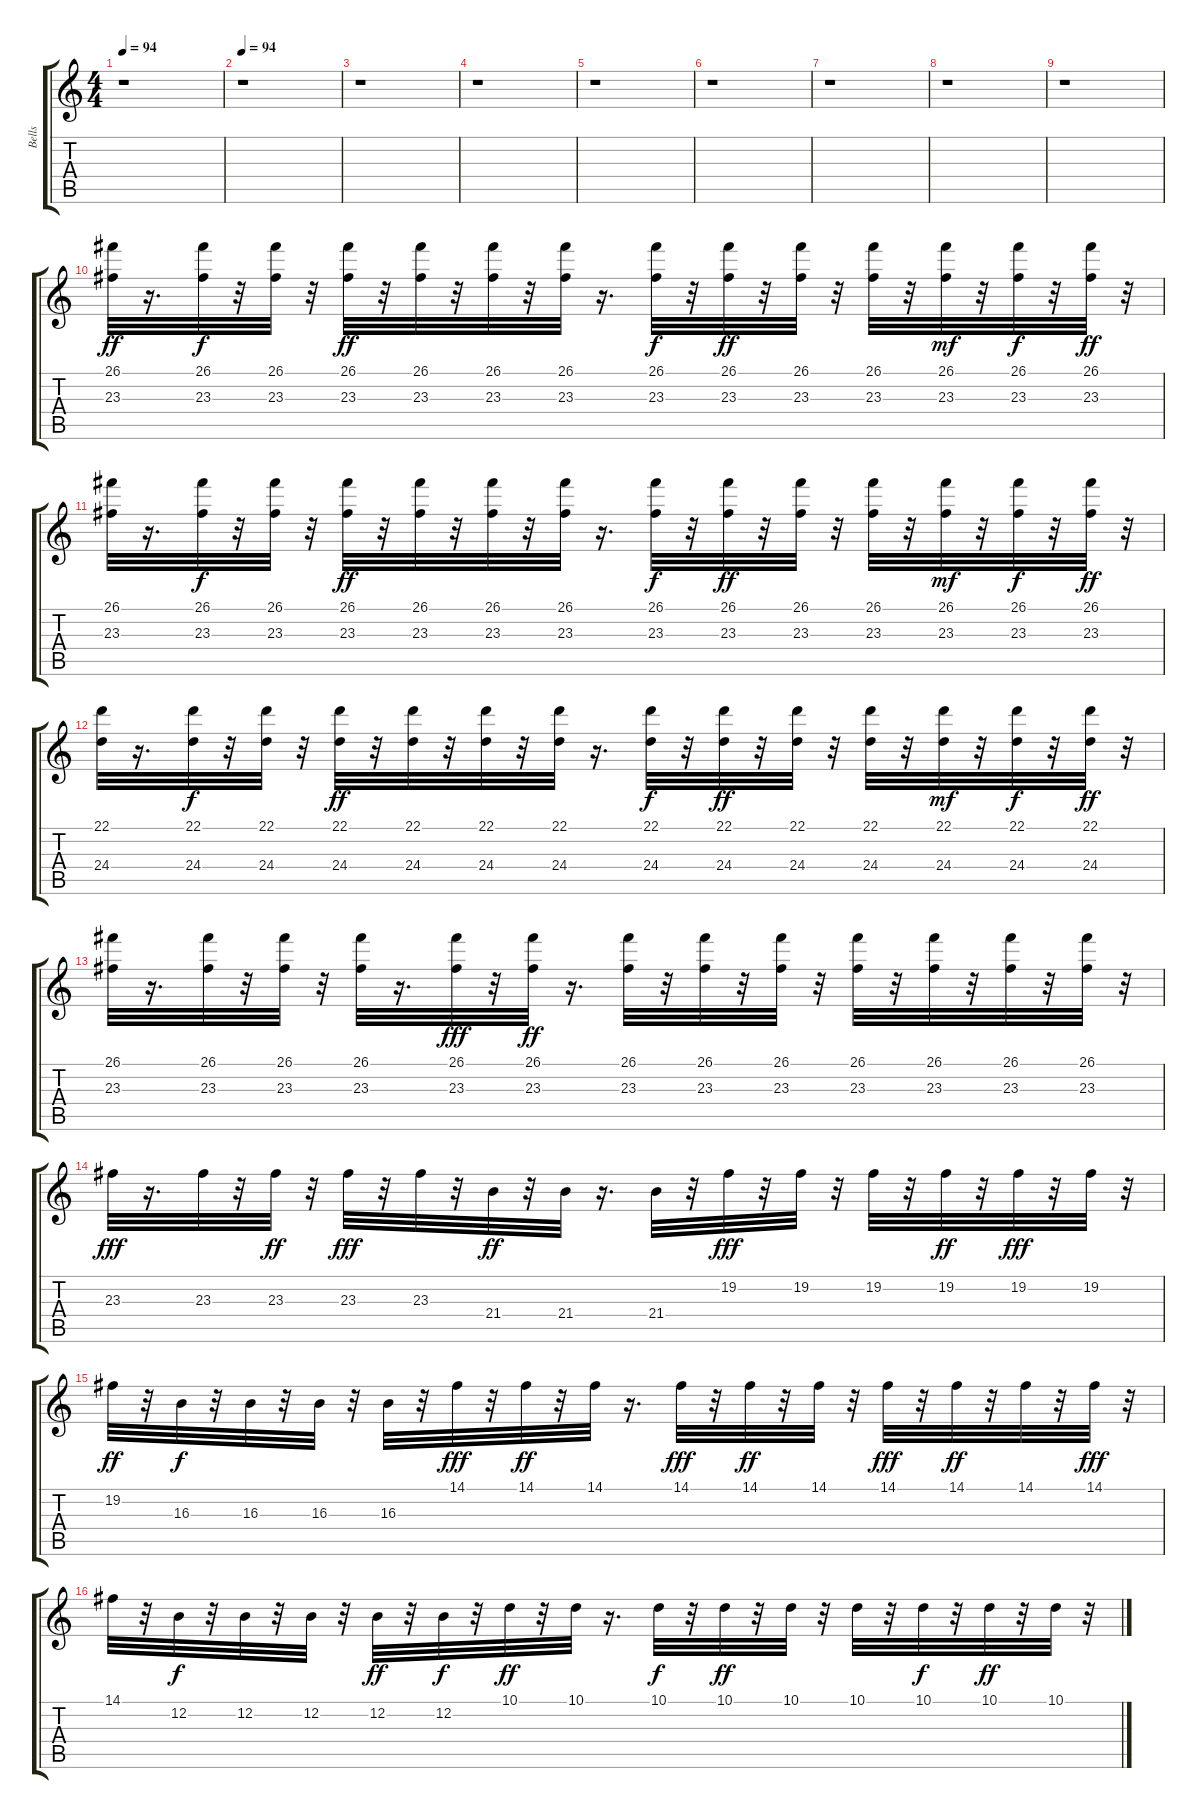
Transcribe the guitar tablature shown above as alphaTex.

\track ("Bells" "Bells") {instrument glockenspiel}
\staff {score tabs}
\tuning (E4 B3 G3 D3 A2 E2) {hide}
\ts (4 4)
\tempo 94
\clef g2
\ks c
r.1{dy ff instrument glockenspiel} |
\tempo 94
r.1 |
r.1 |
r.1 |
r.1 |
r.1 |
r.1 |
r.1 |
r.1 |
(26.1 23.3).32 r.16{d} (26.1 23.3).32{dy f} r.32 (26.1 23.3).32 r.32 (26.1 23.3).32{dy ff} r.32 (26.1 23.3).32 r.32 (26.1 23.3).32 r.32 (26.1 23.3).32 r.16{d} (26.1 23.3).32{dy f} r.32 (26.1 23.3).32{dy ff} r.32 (26.1 23.3).32 r.32 (26.1 23.3).32 r.32 (26.1 23.3).32{dy mf} r.32 (26.1 23.3).32{dy f} r.32 (26.1 23.3).32{dy ff} r.32 |
(26.1 23.3).32 r.16{d} (26.1 23.3).32{dy f} r.32 (26.1 23.3).32 r.32 (26.1 23.3).32{dy ff} r.32 (26.1 23.3).32 r.32 (26.1 23.3).32 r.32 (26.1 23.3).32 r.16{d} (26.1 23.3).32{dy f} r.32 (26.1 23.3).32{dy ff} r.32 (26.1 23.3).32 r.32 (26.1 23.3).32 r.32 (26.1 23.3).32{dy mf} r.32 (26.1 23.3).32{dy f} r.32 (26.1 23.3).32{dy ff} r.32 |
(22.1 24.4).32 r.16{d} (22.1 24.4).32{dy f} r.32 (22.1 24.4).32 r.32 (22.1 24.4).32{dy ff} r.32 (22.1 24.4).32 r.32 (22.1 24.4).32 r.32 (22.1 24.4).32 r.16{d} (22.1 24.4).32{dy f} r.32 (22.1 24.4).32{dy ff} r.32 (22.1 24.4).32 r.32 (22.1 24.4).32 r.32 (22.1 24.4).32{dy mf} r.32 (22.1 24.4).32{dy f} r.32 (22.1 24.4).32{dy ff} r.32 |
(26.1 23.3).32 r.16{d} (26.1 23.3).32 r.32 (26.1 23.3).32 r.32 (26.1 23.3).32 r.16{d} (26.1 23.3).32{dy fff} r.32 (26.1 23.3).32{dy ff} r.16{d} (26.1 23.3).32 r.32 (26.1 23.3).32 r.32 (26.1 23.3).32 r.32 (26.1 23.3).32 r.32 (26.1 23.3).32 r.32 (26.1 23.3).32 r.32 (26.1 23.3).32 r.32 |
23.3.32{dy fff} r.16{d} 23.3.32 r.32 23.3.32{dy ff} r.32 23.3.32{dy fff} r.32 23.3.32 r.32 21.4.32{dy ff} r.32 21.4.32 r.16{d} 21.4.32 r.32 19.2.32{dy fff} r.32 19.2.32 r.32 19.2.32 r.32 19.2.32{dy ff} r.32 19.2.32{dy fff} r.32 19.2.32 r.32 |
19.2.32{dy ff} r.32 16.3.32{dy f} r.32 16.3.32 r.32 16.3.32 r.32 16.3.32 r.32 14.1.32{dy fff} r.32 14.1.32{dy ff} r.32 14.1.32 r.16{d} 14.1.32{dy fff} r.32 14.1.32{dy ff} r.32 14.1.32 r.32 14.1.32{dy fff} r.32 14.1.32{dy ff} r.32 14.1.32 r.32 14.1.32{dy fff} r.32 |
14.1.32 r.32 12.2.32{dy f} r.32 12.2.32 r.32 12.2.32 r.32 12.2.32{dy ff} r.32 12.2.32{dy f} r.32 10.1.32{dy ff} r.32 10.1.32 r.16{d} 10.1.32{dy f} r.32 10.1.32{dy ff} r.32 10.1.32 r.32 10.1.32 r.32 10.1.32{dy f} r.32 10.1.32{dy ff} r.32 10.1.32 r.32
